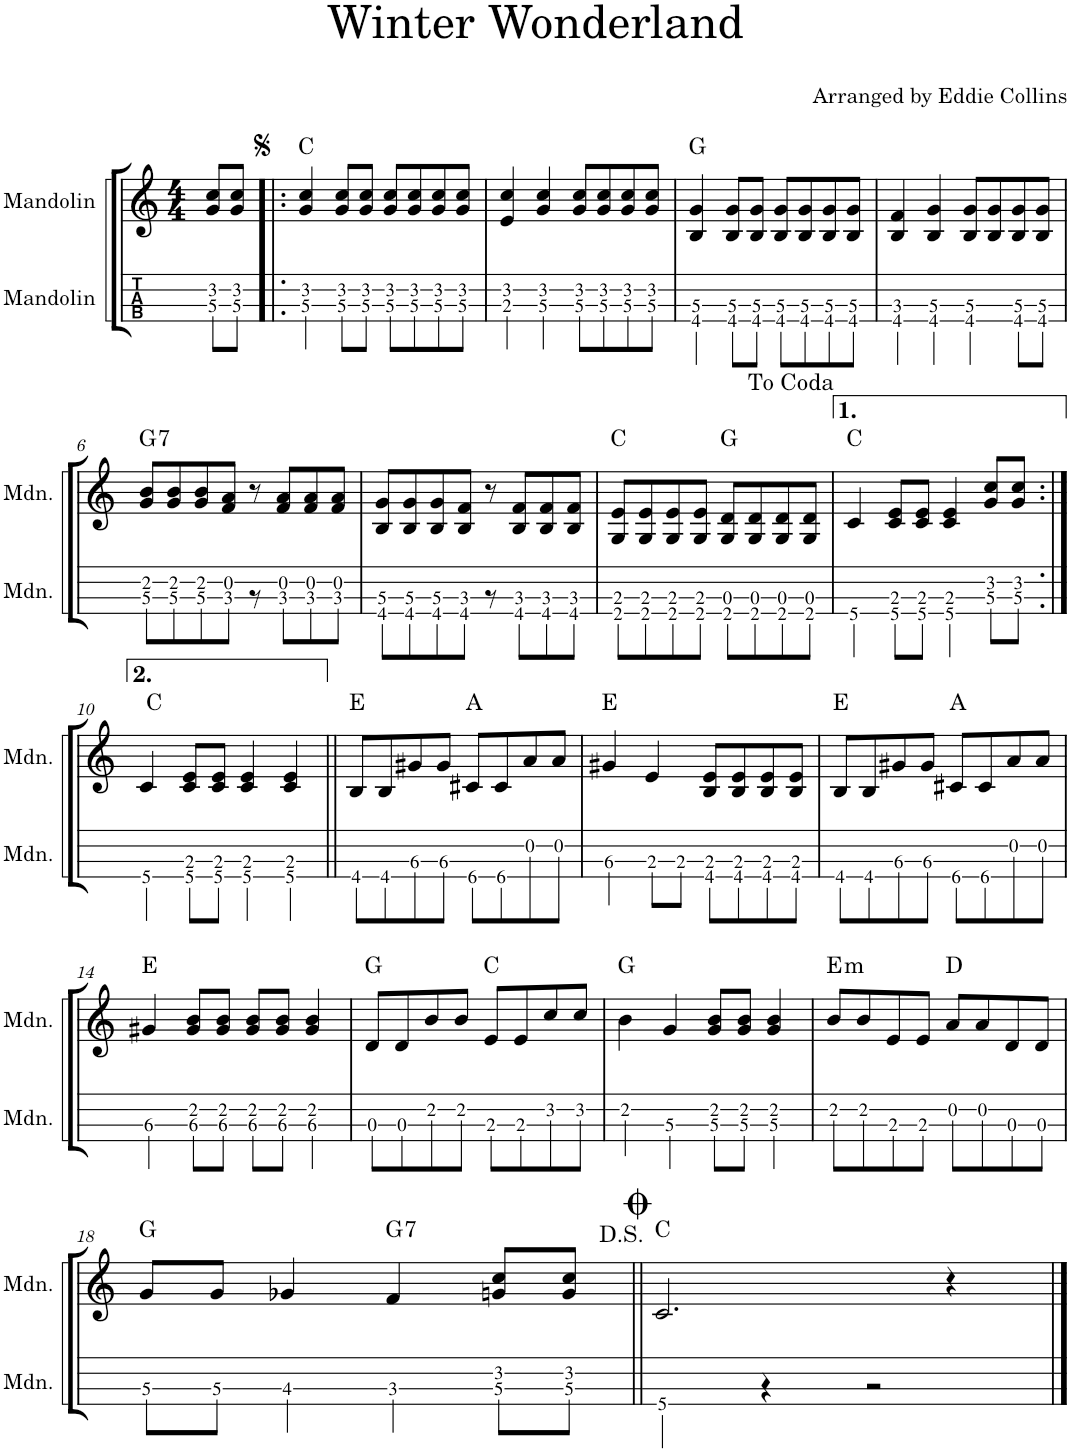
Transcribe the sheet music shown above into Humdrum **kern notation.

**kern	**kern	**harte	**kern	**harte
*part3	*part2	*part2	*part1	*part1
*staff3	*staff2	*	*staff1	*
*I"Mandolin	*I"Mandolin	*	*I"Piano	*
*I'Mdn.	*I'Mdn.	*	*I'Pno.	*
*stria4	*	*	*stria5	*
*	*clefG2	*	*clefG2	*
*k[]	*k[]	*	*k[]	*
*M4/4	*M4/4	*	*M4/4	*
=1	=1	=1	=1	=1
8g\ 8cc\L	8g/ 8cc/L	.	8r	.
8g\ 8cc\J	8g/ 8cc/J	.	8r	.
=2!|:	=2!|:	=2!|:	=2!|:	=2!|:
4g\ 4cc\	4g/ 4cc/	C:maj	4g 4cc	C:maj
8g\ 8cc\L	8g/ 8cc/L	.	8g/ 8cc/L	.
8g\ 8cc\J	8g/ 8cc/J	.	8g/ 8cc/J	.
8g\ 8cc\L	8g/ 8cc/L	.	8g/ 8cc/L	.
8g\ 8cc\	8g/ 8cc/	.	8g/ 8cc/J	.
8g\ 8cc\	8g/ 8cc/	.	8g/ 8cc/L	.
8g\ 8cc\J	8g/ 8cc/J	.	8g/ 8cc/J	.
=3	=3	=3	=3	=3
4e\ 4cc\	4e/ 4cc/	.	4e 4cc	.
4g\ 4cc\	4g/ 4cc/	.	4g 4cc	.
8g\ 8cc\L	8g/ 8cc/L	.	8g/ 8cc/L	.
8g\ 8cc\	8g/ 8cc/	.	8g/ 8cc/J	.
8g\ 8cc\	8g/ 8cc/	.	8g/ 8cc/L	.
8g\ 8cc\J	8g/ 8cc/J	.	8g/ 8cc/J	.
=4	=4	=4	=4	=4
4B\ 4g\	4B/ 4g/	G:maj	4B 4g	G:maj
8B\ 8g\L	8B/ 8g/L	.	8B/ 8g/L	.
8B\ 8g\J	8B/ 8g/J	.	8B/ 8g/J	.
8B\ 8g\L	8B/ 8g/L	.	8B/ 8g/L	.
8B\ 8g\	8B/ 8g/	.	8B/ 8g/J	.
8B\ 8g\	8B/ 8g/	.	8B/ 8g/L	.
8B\ 8g\J	8B/ 8g/J	.	8B/ 8g/J	.
=5	=5	=5	=5	=5
4B\ 4f\	4B/ 4f/	.	4B 4f	.
4B\ 4g\	4B/ 4g/	.	4B 4g	.
4B\ 4g\	8B/ 8g/L	.	8B/ 8g/L	.
.	8B/ 8g/	.	8B/ 8g/J	.
8B\ 8g\L	8B/ 8g/	.	8B/ 8g/L	.
8B\ 8g\J	8B/ 8g/J	.	8B/ 8g/J	.
!!LO:LB:g=z
=6	=6	=6	=6	=6
!	!	!LO:H:kt=7	!	!LO:H:kt=7
8g\ 8b\L	8g/ 8b/L	G:7	8g/ 8b/L	G:7
8g\ 8b\	8g/ 8b/	.	8g/ 8b/J	.
8g\ 8b\	8g/ 8b/	.	8g/ 8b/L	.
8f\ 8a\J	8f/ 8a/J	.	8f/ 8a/J	.
8r	8r	.	8r	.
8f\ 8a\L	8f/ 8a/L	.	8f 8a	.
8f\ 8a\	8f/ 8a/	.	8f/ 8a/L	.
8f\ 8a\J	8f/ 8a/J	.	8f/ 8a/J	.
=7	=7	=7	=7	=7
8B\ 8g\L	8B/ 8g/L	.	8B/ 8g/L	.
8B\ 8g\	8B/ 8g/	.	8B/ 8g/J	.
8B\ 8g\	8B/ 8g/	.	8B/ 8g/L	.
8B\ 8f\J	8B/ 8f/J	.	8B/ 8f/J	.
8r	8r	.	8r	.
8B\ 8f\L	8B/ 8f/L	.	8B 8f	.
8B\ 8f\	8B/ 8f/	.	8B/ 8f/L	.
8B\ 8f\J	8B/ 8f/J	.	8B/ 8f/J	.
=8	=8	=8	=8	=8
8A\ 8e\L	8G/ 8e/L	C:maj	8G/ 8e/L	C:maj
8A\ 8e\	8G/ 8e/	.	8G/ 8e/J	.
8A\ 8e\	8G/ 8e/	.	8G/ 8e/L	.
8A\ 8e\J	8G/ 8e/J	.	8G/ 8e/J	.
8A\ 8d\L	8G/ 8d/L	G:maj	8G/ 8d/L	G:maj
8A\ 8d\	8G/ 8d/	.	8G/ 8d/J	.
8A\ 8d\	8G/ 8d/	.	8G/ 8d/L	.
8A\ 8d\J	8G/ 8d/J	.	8G/ 8d/J	.
=9	=9	=9	=9	=9
4c\	4c/	C:maj	4c	C:maj
8c\ 8e\L	8c/ 8e/L	.	8c/ 8e/L	.
8c\ 8e\J	8c/ 8e/J	.	8c/ 8e/J	.
4c\ 4e\	4c/ 4e/	.	4c 4e	.
8g\ 8cc\L	8g/ 8cc/L	.	8g/ 8cc/L	.
8g\ 8cc\J	8g/ 8cc/J	.	8g/ 8cc/J	.
!!LO:LB:g=z
=10:|!	=10:|!	=10:|!	=10:|!	=10:|!
4c\	4c/	C:maj	4c	C:maj
8c\ 8e\L	8c/ 8e/L	.	8c/ 8e/L	.
8c\ 8e\J	8c/ 8e/J	.	8c/ 8e/J	.
4c\ 4e\	4c/ 4e/	.	4c 4e	.
4c\ 4e\	4c/ 4e/	.	4c 4e	.
=11||	=11||	=11||	=11||	=11||
8B\L	8B/L	E:maj	8B/L	E:maj
8B\	8B/	.	8B/J	.
8g#\	8g#X/	.	8g#X/L	.
8g#\J	8g#/J	.	8g#/J	.
8c#\L	8c#X/L	A:maj	8c#X/L	A:maj
8c#\	8c#/	.	8c#/J	.
8a\	8a/	.	8a/L	.
8a\J	8a/J	.	8a/J	.
=12	=12	=12	=12	=12
4g#\	4g#X/	E:maj	4g#X	E:maj
8e\L	4e/	.	4e	.
8e\J	.	.	.	.
8B\ 8e\L	8B/ 8e/L	.	8B/ 8e/L	.
8B\ 8e\	8B/ 8e/	.	8B/ 8e/J	.
8B\ 8e\	8B/ 8e/	.	8B/ 8e/L	.
8B\ 8e\J	8B/ 8e/J	.	8B/ 8e/J	.
=13	=13	=13	=13	=13
8B\L	8B/L	E:maj	8B/L	E:maj
8B\	8B/	.	8B/J	.
8g#\	8g#X/	.	8g#X/L	.
8g#\J	8g#/J	.	8g#/J	.
8c#\L	8c#X/L	A:maj	8c#X/L	A:maj
8c#\	8c#/	.	8c#/J	.
8a\	8a/	.	8a/L	.
8a\J	8a/J	.	8a/J	.
!!LO:LB:g=z
=14	=14	=14	=14	=14
4g#\	4g#X/	E:maj	4g#X	E:maj
8g#\ 8b\L	8g#/ 8b/L	.	8g#/ 8b/L	.
8g#\ 8b\J	8g#/ 8b/J	.	8g#/ 8b/J	.
8g#\ 8b\L	8g#/ 8b/L	.	8g#/ 8b/L	.
8g#\ 8b\J	8g#/ 8b/J	.	8g#/ 8b/J	.
4g#\ 4b\	4g#/ 4b/	.	4g# 4b	.
=15	=15	=15	=15	=15
8d\L	8d/L	G:maj	8d/L	G:maj
8d\	8d/	.	8d/J	.
8b\	8b/	.	8b\L	.
8b\J	8b/J	.	8b\J	.
8e\L	8e/L	C:maj	8e/L	C:maj
8e\	8e/	.	8e/J	.
8cc\	8cc/	.	8cc\L	.
8cc\J	8cc/J	.	8cc\J	.
=16	=16	=16	=16	=16
4b\	4b\	G:maj	4b	G:maj
4g\	4g/	.	4g	.
8g\ 8b\L	8g/ 8b/L	.	8g/ 8b/L	.
8g\ 8b\J	8g/ 8b/J	.	8g/ 8b/J	.
4g\ 4b\	4g/ 4b/	.	4g 4b	.
=17	=17	=17	=17	=17
!	!	!LO:H:kt=m	!	!LO:H:kt=m
8b\L	8b/L	E:min	8b\L	E:min
8b\	8b/	.	8b\J	.
8e\	8e/	.	8e/L	.
8e\J	8e/J	.	8e/J	.
8a\L	8a/L	D:maj	8a/L	D:maj
8a\	8a/	.	8a/J	.
8d\	8d/	.	8d/L	.
8d\J	8d/J	.	8d/J	.
!!LO:LB:g=z
=18	=18	=18	=18	=18
8g\L	8g/L	G:maj	8g/L	G:maj
8g\J	8g/J	.	8g/J	.
4f#\	4g-X/	.	4g-X	.
!	!	!LO:H:kt=7	!	!LO:H:kt=7
4f\	4f/	G:7	4f	G:7
8g\ 8cc\L	8gn/ 8cc/L	.	8gn/ 8cc/L	.
8g\ 8cc\J	8g/ 8cc/J	.	8g/ 8cc/J	.
=19||	=19||	=19||	=19||	=19||
4c\	2.c/	C:maj	2.c	C:maj
4r	.	.	.	.
2r	.	.	.	.
.	4r	.	4r	.
==	==	==	==	==
*-	*-	*-	*-	*-
